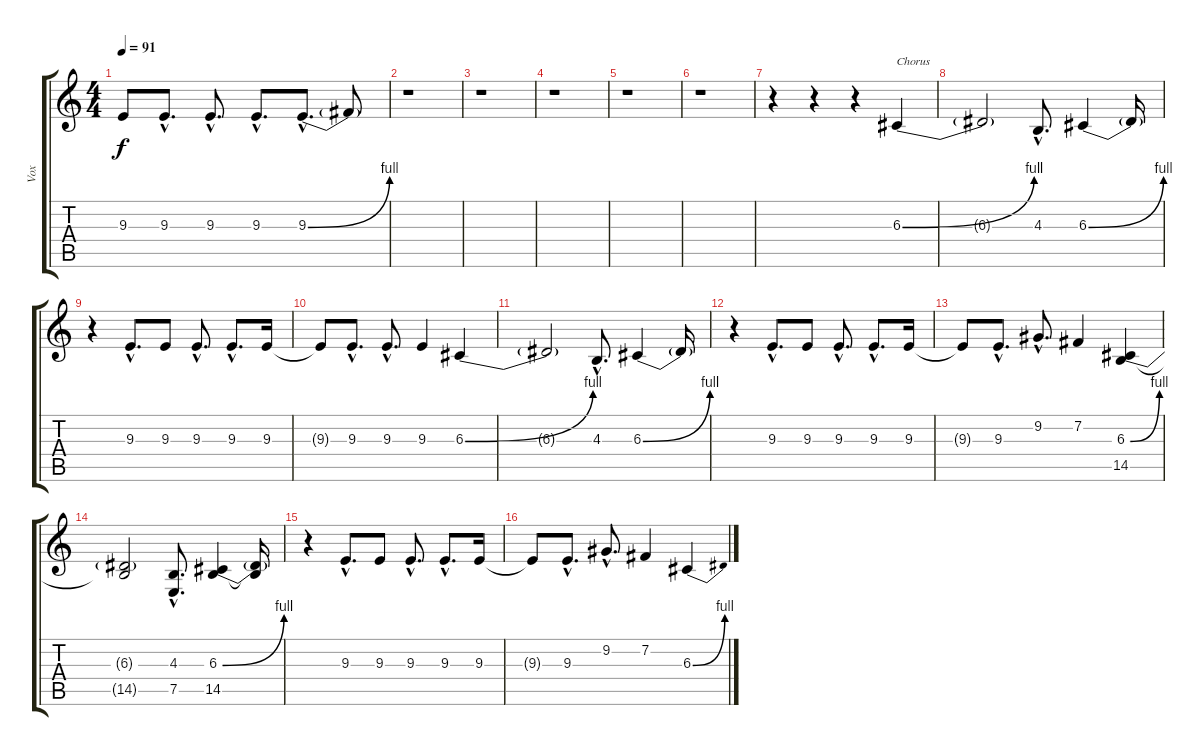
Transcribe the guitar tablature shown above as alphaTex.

\track ("Vox" "Vox") {instrument lead6voice}
\staff {score tabs}
\tuning (E4 B3 G3 D3 A2 E2) {hide}
\ts (4 4)
\tempo 91
\clef g2
\ks c
9.3{t}.8{dy f} 9.3{hac}.8{d} 9.3{hac}.8{d} 9.3{hac}.8{d} 9.3{be (bend 0 0 60 4) hac}.8{d} 9.3{t}.8 |
r.1 |
r.1 |
r.1 |
r.1 |
r.1 |
r.4 r.4 r.4 6.3{be (bend 0 0 60 4)}.4{txt "Chorus"} |
6.3{t}.2 4.3{hac}.8{d} 6.3{be (bend 0 0 60 4)}.4 6.3{t}.16 |
r.4 9.3{hac}.8{d} 9.3.8 9.3{hac}.8{d} 9.3{hac}.8{d} 9.3.16 |
9.3{t}.8 9.3{hac}.8{d} 9.3{hac}.8{d} 9.3.4 6.3{be (bend 0 0 60 4)}.4 |
6.3{t}.2 4.3{hac}.8{d} 6.3{be (bend 0 0 60 4)}.4 6.3{t}.16 |
r.4 9.3{hac}.8{d} 9.3.8 9.3{hac}.8{d} 9.3{hac}.8{d} 9.3.16 |
9.3{t}.8 9.3{hac}.8{d} 9.2{hac}.8{d} 7.2.4 (6.3{be (bend 0 0 60 4)} 14.5).4 |
(6.3{t} 14.5{t}).2 (4.3{hac} 7.5{hac}).8{d} (6.3{be (bend 0 0 60 4)} 14.5).4 (6.3{t} 14.5{t}).16 |
r.4 9.3{hac}.8{d} 9.3.8 9.3{hac}.8{d} 9.3{hac}.8{d} 9.3.16 |
9.3{t}.8 9.3{hac}.8{d} 9.2{hac}.8{d} 7.2.4 6.3{be (bend 0 0 60 4)}.4
